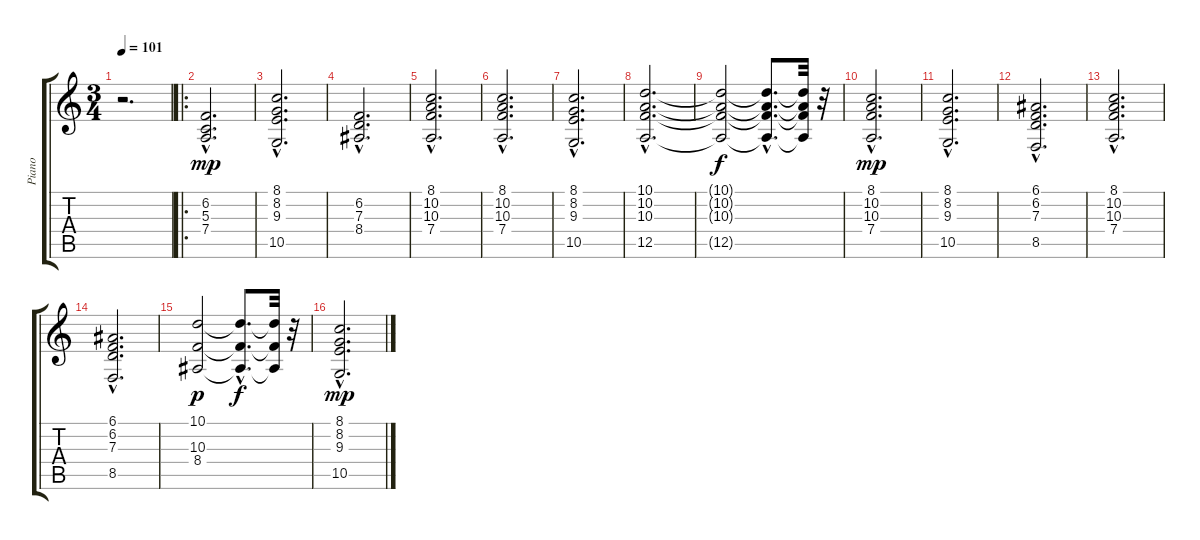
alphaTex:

\track ("Piano" "Piano") {instrument stringensemble1}
\staff {score tabs}
\tuning (E4 B3 G3 D3 A2 E2) {hide}
\ts (3 4)
\tempo 101
\clef g2
\ks c
r.2{d dy mp instrument stringensemble1} |
\ro
(6.2{hac} 5.3{hac} 7.4{hac}).2{d} |
(8.1{hac} 8.2{hac} 9.3{hac} 10.5{hac}).2{d} |
(6.2{hac} 7.3{hac} 8.4{hac}).2{d} |
(8.1{hac} 10.2{hac} 10.3{hac} 7.4{hac}).2{d} |
(8.1 10.2 10.3 7.4{hac}).2{d} |
(8.1 8.2 9.3 10.5{hac}).2{d} |
(10.1{hac} 10.2{hac} 10.3{hac} 12.5{hac}).2{d} |
(10.1{t} 10.2{t} 10.3{t} 12.5{t}).2{dy f} (10.1{hac t} 10.2{hac t} 10.3{hac t} 12.5{hac t}).8{d} (10.1{t} 10.2{t} 10.3{t} 12.5{t}).32 r.32 |
(8.1 10.2 10.3 7.4{hac}).2{d dy mp} |
(8.1{hac} 8.2{hac} 9.3{hac} 10.5{hac}).2{d} |
(6.1{hac} 6.2{hac} 7.3{hac} 8.5{hac}).2{d} |
(8.1 10.2 10.3 7.4{hac}).2{d} |
(6.1 6.2 7.3 8.5{hac}).2{d} |
(10.1 10.3 8.4).2{dy p} (10.1{hac t} 10.3{hac t} 8.4{hac t}).8{d dy f} (10.1{t} 10.3{t} 8.4{t}).32 r.32 |
(8.1{hac} 8.2{hac} 9.3{hac} 10.5{hac}).2{d dy mp}
